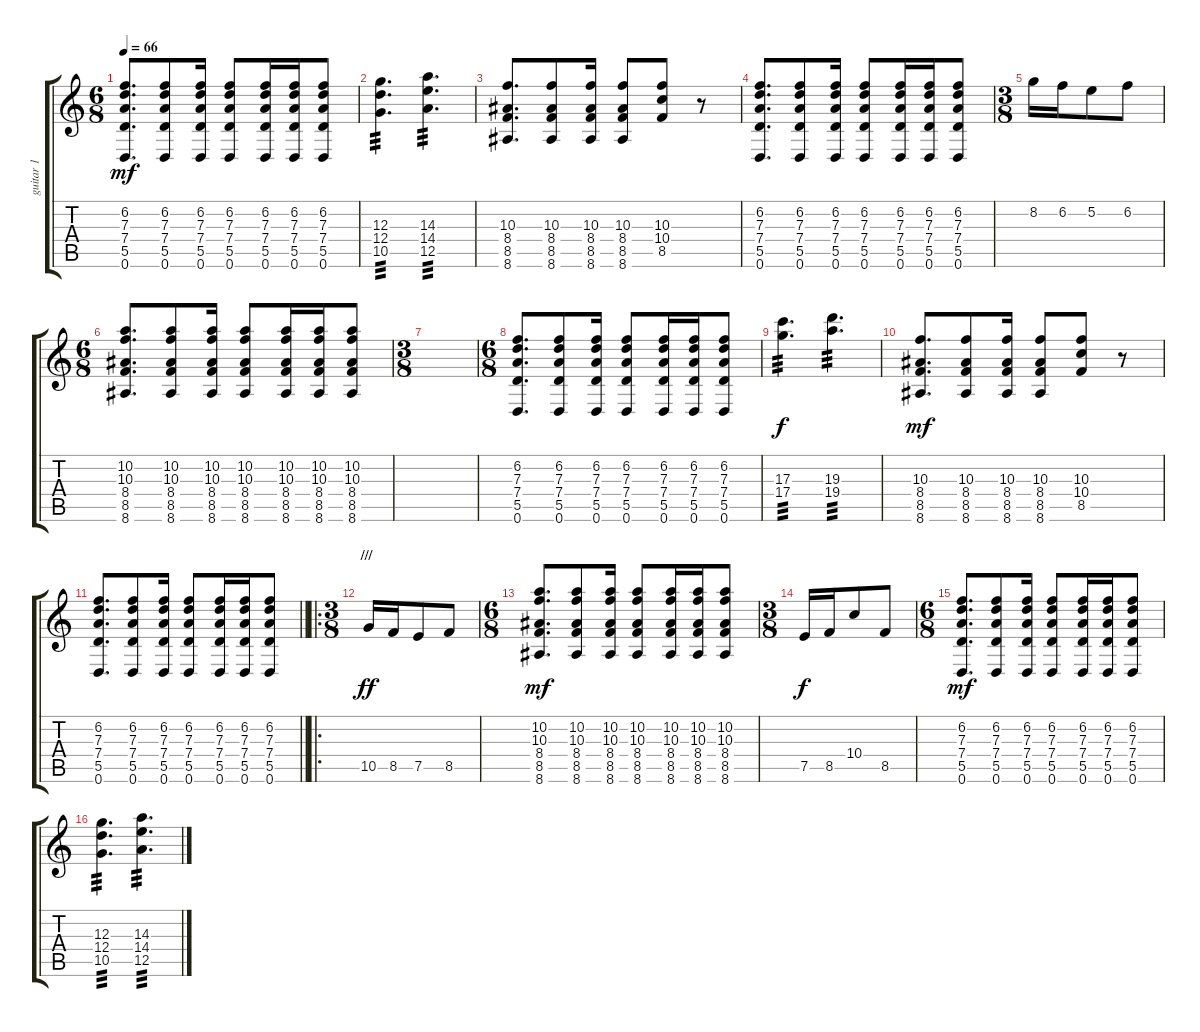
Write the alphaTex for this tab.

\track ("guitar 1" "guitar 1") {instrument acousticguitarnylon}
\staff {score tabs}
\tuning (E4 B3 G3 D3 A2 D2) {hide}
\ts (6 8)
\tempo 66
\clef g2
\ks c
(6.2 7.3 7.4 5.5 0.6).8{d dy mf} (6.2 7.3 7.4 5.5 0.6).8 (6.2 7.3 7.4 5.5 0.6).16 (6.2 7.3 7.4 5.5 0.6).8 (6.2 7.3 7.4 5.5 0.6).16 (6.2 7.3 7.4 5.5 0.6).16 (6.2 7.3 7.4 5.5 0.6).8 |
(12.3 12.4 10.5).4{d tp 3} (14.3 14.4 12.5).4{d tp 3} |
(10.3 8.4 8.5 8.6).8{d} (10.3 8.4 8.5 8.6).8 (10.3 8.4 8.5 8.6).16 (10.3 8.4 8.5 8.6).8 (10.3 10.4 8.5).8 r.8 |
(6.2 7.3 7.4 5.5 0.6).8{d} (6.2 7.3 7.4 5.5 0.6).8 (6.2 7.3 7.4 5.5 0.6).16 (6.2 7.3 7.4 5.5 0.6).8 (6.2 7.3 7.4 5.5 0.6).16 (6.2 7.3 7.4 5.5 0.6).16 (6.2 7.3 7.4 5.5 0.6).8 |
\ts (3 8)
8.2.16 6.2.16 5.2.8 6.2.8 |
\ts (6 8)
(10.2 10.3 8.4 8.5 8.6).8{d} (10.2 10.3 8.4 8.5 8.6).8 (10.2 10.3 8.4 8.5 8.6).16 (10.2 10.3 8.4 8.5 8.6).8 (10.2 10.3 8.4 8.5 8.6).16 (10.2 10.3 8.4 8.5 8.6).16 (10.2 10.3 8.4 8.5 8.6).8 |
\ts (3 8)
|
\ts (6 8)
(6.2 7.3 7.4 5.5 0.6).8{d} (6.2 7.3 7.4 5.5 0.6).8 (6.2 7.3 7.4 5.5 0.6).16 (6.2 7.3 7.4 5.5 0.6).8 (6.2 7.3 7.4 5.5 0.6).16 (6.2 7.3 7.4 5.5 0.6).16 (6.2 7.3 7.4 5.5 0.6).8 |
(17.3 17.4).4{d tp 3 dy f} (19.3 19.4).4{d tp 3} |
(10.3 8.4 8.5 8.6).8{d dy mf} (10.3 8.4 8.5 8.6).8 (10.3 8.4 8.5 8.6).16 (10.3 8.4 8.5 8.6).8 (10.3 10.4 8.5).8 r.8 |
\barLineRight lightlight
(6.2 7.3 7.4 5.5 0.6).8{d} (6.2 7.3 7.4 5.5 0.6).8 (6.2 7.3 7.4 5.5 0.6).16 (6.2 7.3 7.4 5.5 0.6).8 (6.2 7.3 7.4 5.5 0.6).16 (6.2 7.3 7.4 5.5 0.6).16 (6.2 7.3 7.4 5.5 0.6).8 |
\ro
\ts (3 8)
\section ("" "///")
10.5.16{dy ff} 8.5.16 7.5.8 8.5.8 |
\ts (6 8)
(10.2 10.3 8.4 8.5 8.6).8{d dy mf} (10.2 10.3 8.4 8.5 8.6).8 (10.2 10.3 8.4 8.5 8.6).16 (10.2 10.3 8.4 8.5 8.6).8 (10.2 10.3 8.4 8.5 8.6).16 (10.2 10.3 8.4 8.5 8.6).16 (10.2 10.3 8.4 8.5 8.6).8 |
\ts (3 8)
7.5.16{dy f} 8.5.16 10.4.8 8.5.8 |
\ts (6 8)
(6.2 7.3 7.4 5.5 0.6).8{d dy mf} (6.2 7.3 7.4 5.5 0.6).8 (6.2 7.3 7.4 5.5 0.6).16 (6.2 7.3 7.4 5.5 0.6).8 (6.2 7.3 7.4 5.5 0.6).16 (6.2 7.3 7.4 5.5 0.6).16 (6.2 7.3 7.4 5.5 0.6).8 |
(12.3 12.4 10.5).4{d tp 3} (14.3 14.4 12.5).4{d tp 3}
